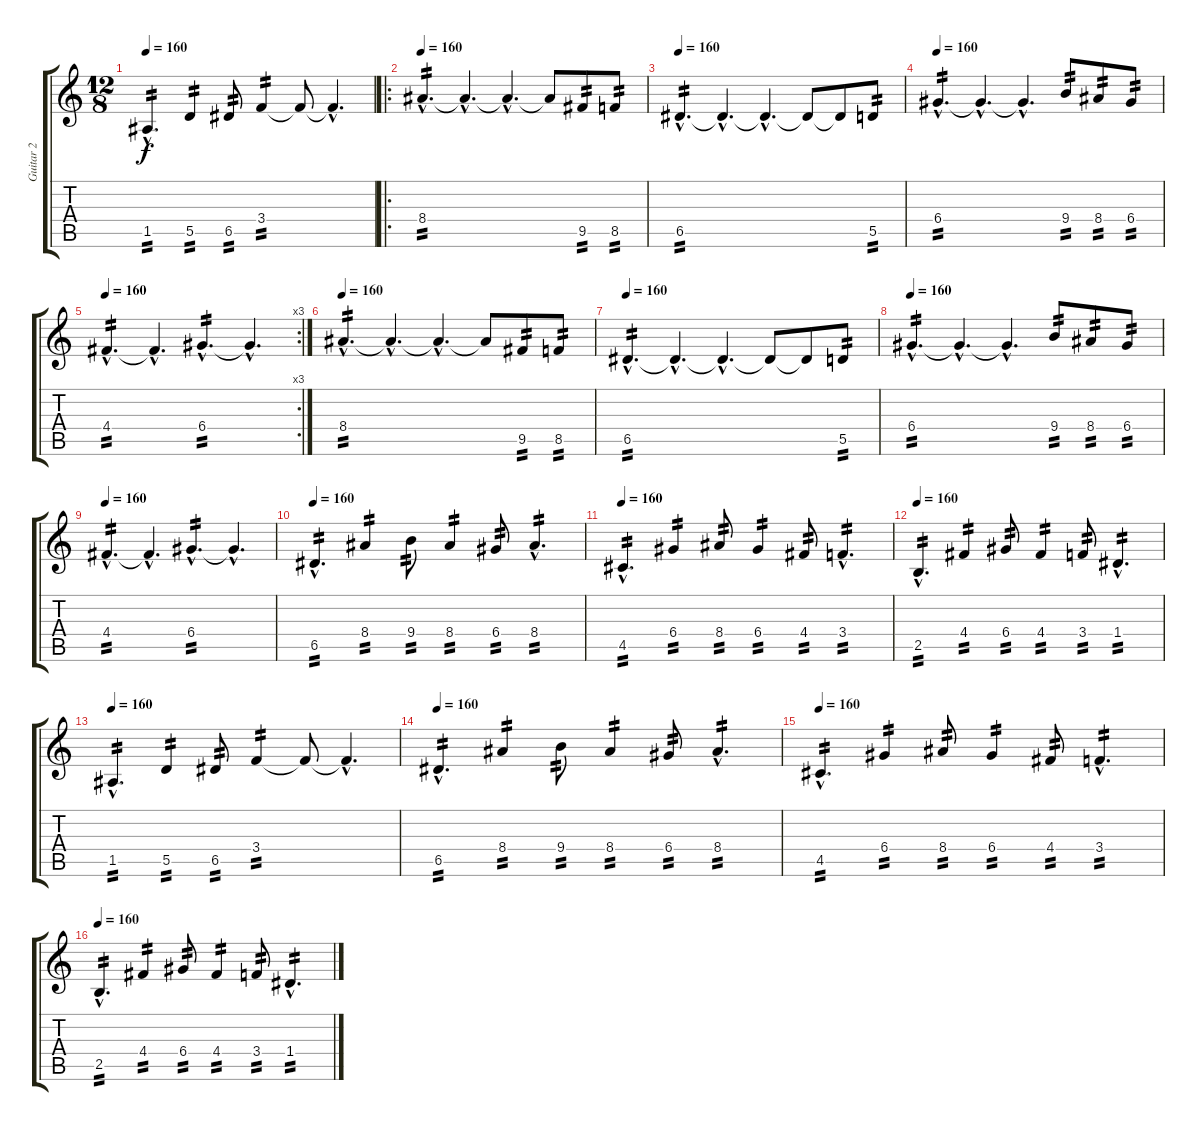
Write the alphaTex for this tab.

\track ("Guitar 2" "Guitar 2") {instrument distortionguitar}
\staff {score tabs}
\tuning (E4 B3 G3 D3 A2 E2) {hide}
\ts (12 8)
\tempo 160
\clef g2
\ks c
1.5{hac}.4{d tp 2 dy f} 5.5.4{tp 2} 6.5.8{tp 2} 3.4.4{tp 2} 3.4{t}.8 3.4{hac t}.4{d} |
\ro
\tempo 160
8.4{hac}.4{d tp 2} 8.4{hac t}.4{d} 8.4{hac t}.4{d} 8.4{t}.8 9.5.8{tp 2} 8.5.8{tp 2} |
\tempo 160
6.5{hac}.4{d tp 2} 6.5{hac t}.4{d} 6.5{hac t}.4{d} 6.5{t}.8 6.5{t}.8 5.5.8{tp 2} |
\tempo 160
6.4{hac}.4{d tp 2} 6.4{hac t}.4{d} 6.4{hac t}.4{d} 9.4.8{tp 2} 8.4.8{tp 2} 6.4.8{tp 2} |
\rc 3
\tempo 160
4.4{hac}.4{d tp 2} 4.4{hac t}.4{d} 6.4{hac}.4{d tp 2} 6.4{hac t}.4{d} |
\tempo 160
8.4{hac}.4{d tp 2} 8.4{hac t}.4{d} 8.4{hac t}.4{d} 8.4{t}.8 9.5.8{tp 2} 8.5.8{tp 2} |
\tempo 160
6.5{hac}.4{d tp 2} 6.5{hac t}.4{d} 6.5{hac t}.4{d} 6.5{t}.8 6.5{t}.8 5.5.8{tp 2} |
\tempo 160
6.4{hac}.4{d tp 2} 6.4{hac t}.4{d} 6.4{hac t}.4{d} 9.4.8{tp 2} 8.4.8{tp 2} 6.4.8{tp 2} |
\tempo 160
4.4{hac}.4{d tp 2} 4.4{hac t}.4{d} 6.4{hac}.4{d tp 2} 6.4{hac t}.4{d} |
\tempo 160
6.5{hac}.4{d tp 2} 8.4.4{tp 2} 9.4.8{tp 2} 8.4.4{tp 2} 6.4.8{tp 2} 8.4{hac}.4{d tp 2} |
\tempo 160
4.5{hac}.4{d tp 2} 6.4.4{tp 2} 8.4.8{tp 2} 6.4.4{tp 2} 4.4.8{tp 2} 3.4{hac}.4{d tp 2} |
\tempo 160
2.5{hac}.4{d tp 2} 4.4.4{tp 2} 6.4.8{tp 2} 4.4.4{tp 2} 3.4.8{tp 2} 1.4{hac}.4{d tp 2} |
\tempo 160
1.5{hac}.4{d tp 2} 5.5.4{tp 2} 6.5.8{tp 2} 3.4.4{tp 2} 3.4{t}.8 3.4{hac t}.4{d} |
\tempo 160
6.5{hac}.4{d tp 2} 8.4.4{tp 2} 9.4.8{tp 2} 8.4.4{tp 2} 6.4.8{tp 2} 8.4{hac}.4{d tp 2} |
\tempo 160
4.5{hac}.4{d tp 2} 6.4.4{tp 2} 8.4.8{tp 2} 6.4.4{tp 2} 4.4.8{tp 2} 3.4{hac}.4{d tp 2} |
\tempo 160
2.5{hac}.4{d tp 2} 4.4.4{tp 2} 6.4.8{tp 2} 4.4.4{tp 2} 3.4.8{tp 2} 1.4{hac}.4{d tp 2}
